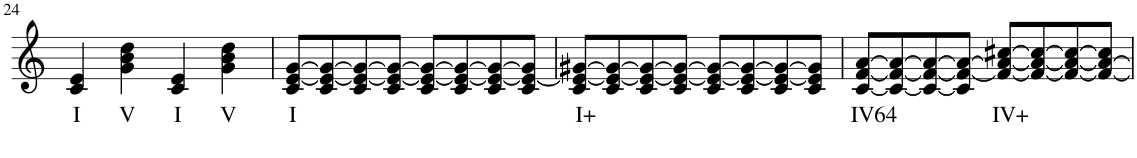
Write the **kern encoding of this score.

**kern	**text
*part1	*part1
*staff1	*staff1
*I"Piano	*
*I'Pno	*
!!LO:PB:g=z
*clefG2	*
*k[]	*
*M2/2	*
*met(c|)	*
=24	=24
!	!LO:LY:b
4c/ 4e/	I
!	!LO:LY:b
4g\ 4b\ 4dd\	V
!	!LO:LY:b
4c/ 4e/	I
!	!LO:LY:b
4g\ 4b\ 4dd\	V
=25	=25
!	!LO:LY:b
8c/ [8e/ [8g/L	I
8c/ 8e/_ 8g/_	.
8c/ 8e/_ 8g/_	.
8c/ 8e/_ 8g/_J	.
8c/ 8e/_ 8g/_L	.
8c/ 8e/_ 8g/_	.
8c/ 8e/_ 8g/_	.
8c/ 8e/_ 8g/]J	.
=26	=26
!	!LO:LY:b
8c/ 8e/_ [8g#X/L	I+
8c/ 8e/_ 8g#/_	.
8c/ 8e/_ 8g#/_	.
8c/ 8e/_ 8g#/_J	.
8c/ 8e/_ 8g#/_L	.
8c/ 8e/_ 8g#/_	.
8c/ 8e/_ 8g#/_	.
8c/ 8e/] 8g#/]J	.
=27	=27
!	!LO:LY:b
[8c/ [8f/ [8a/L	IV64
8c/_ 8f/_ 8a/_	.
8c/_ 8f/_ 8a/_	.
8c/] 8f/_ 8a/_J	.
!	!LO:LY:b
8f/_ 8a/_ [8cc#X/L	IV+
8f/_ 8a/_ 8cc#/_	.
8f/_ 8a/_ 8cc#/_	.
8f/_ 8a/_ 8cc#/]J	.
=	=
*-	*-
